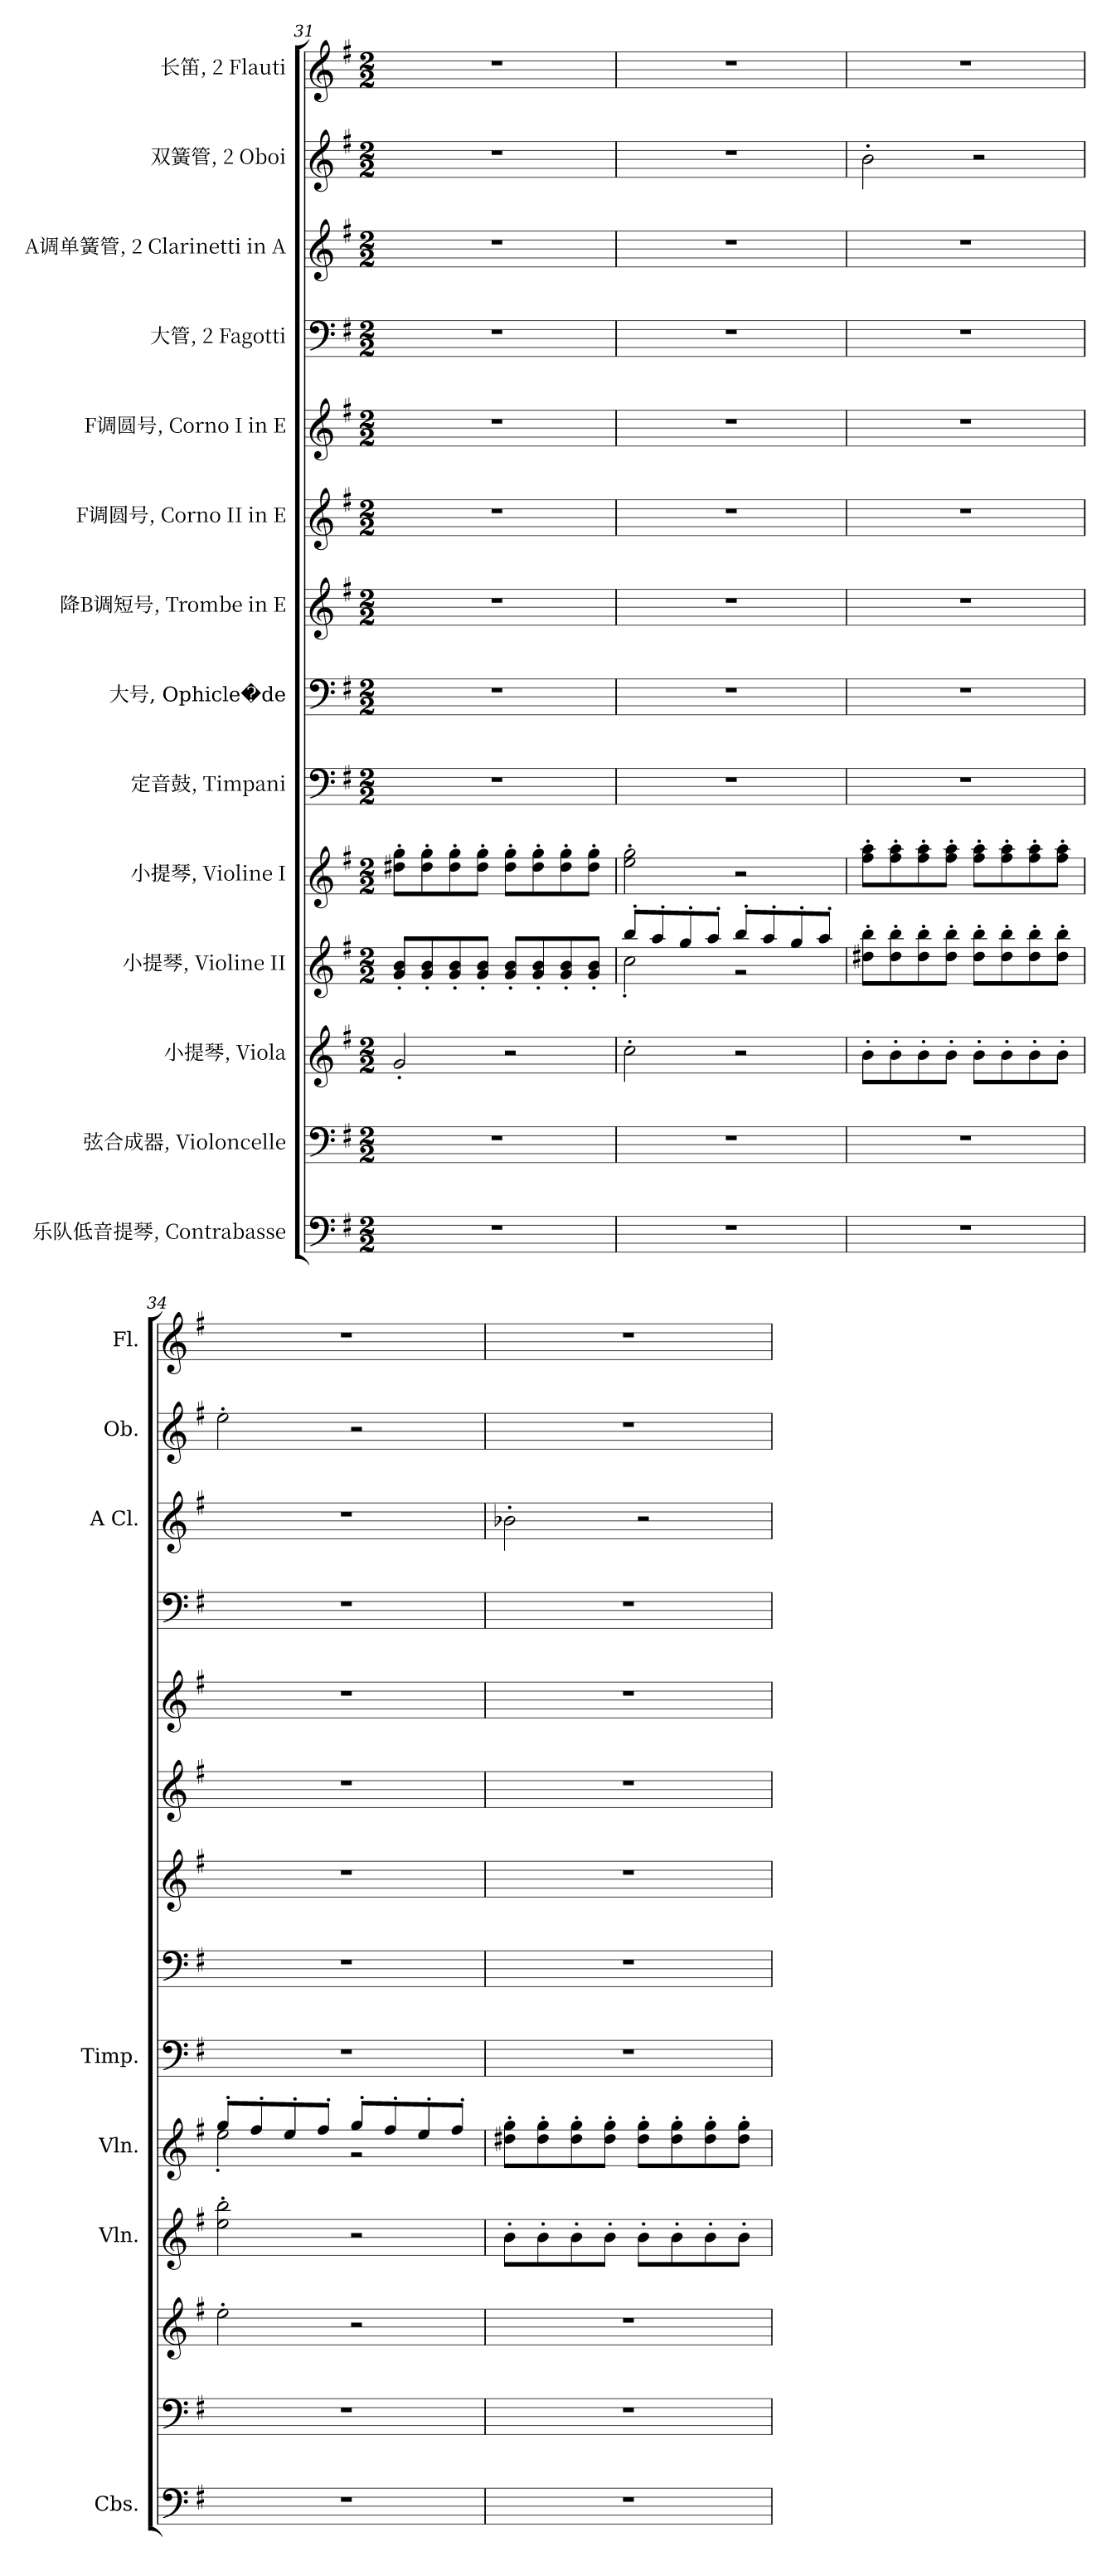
**kern	**kern	**kern	**kern	**kern	**kern	**kern	**kern	**kern	**kern	**kern	**kern	**kern	**kern
*part14	*part13	*part12	*part11	*part10	*part9	*part8	*part7	*part6	*part5	*part4	*part3	*part2	*part1
*staff14	*staff13	*staff12	*staff11	*staff10	*staff9	*staff8	*staff7	*staff6	*staff5	*staff4	*staff3	*staff2	*staff1
*I"乐队低音提琴, Contrabasse	*I"弦合成器, Violoncelle	*I"小提琴, Viola	*I"小提琴, Violine II	*I"小提琴, Violine I	*I"定音鼓, Timpani	*I"大号, Ophicle�de	*I"降B调短号, Trombe in E	*I"F调圆号, Corno II in E	*I"F调圆号, Corno I in E	*I"大管, 2 Fagotti	*I"A调单簧管, 2 Clarinetti in A	*I"双簧管, 2 Oboi	*I"长笛, 2 Flauti
*I'Cbs.	*	*	*I'Vln.	*I'Vln.	*I'Timp.	*	*	*	*	*	*I'A Cl.	*I'Ob.	*I'Fl.
*clefF4	*clefF4	*clefG2	*clefG2	*clefG2	*clefF4	*clefF4	*clefG2	*clefG2	*clefG2	*clefF4	*clefG2	*clefG2	*clefG2
*ITrd7c12	*	*	*	*	*	*	*ITrd1c2	*ITrd4c7	*ITrd4c7	*	*ITrd2c3	*	*
*k[f#]	*k[f#]	*k[f#]	*k[f#]	*k[f#]	*k[f#]	*k[f#]	*k[b-]	*k[]	*k[]	*k[f#]	*k[f#c#g#d#]	*k[f#]	*k[f#]
*M2/2	*M2/2	*M2/2	*M2/2	*M2/2	*M2/2	*M2/2	*M2/2	*M2/2	*M2/2	*M2/2	*M2/2	*M2/2	*M2/2
*MM258	*MM258	*MM258	*MM258	*MM258	*MM258	*MM258	*MM258	*MM258	*MM258	*MM258	*MM258	*MM258	*MM258
=31	=31	=31	=31	=31	=31	=31	=31	=31	=31	=31	=31	=31	=31
1r	1r	2g'/	8g/' 8b/'L	8dd#X\' 8gg\'L	1r	1r	1r	1r	1r	1r	1r	1r	1r
.	.	.	8g/' 8b/'	8dd#\' 8gg\'	.	.	.	.	.	.	.	.	.
.	.	.	8g/' 8b/'	8dd#\' 8gg\'	.	.	.	.	.	.	.	.	.
.	.	.	8g/' 8b/'J	8dd#\' 8gg\'J	.	.	.	.	.	.	.	.	.
.	.	2r	8g/' 8b/'L	8dd#\' 8gg\'L	.	.	.	.	.	.	.	.	.
.	.	.	8g/' 8b/'	8dd#\' 8gg\'	.	.	.	.	.	.	.	.	.
.	.	.	8g/' 8b/'	8dd#\' 8gg\'	.	.	.	.	.	.	.	.	.
.	.	.	8g/' 8b/'J	8dd#\' 8gg\'J	.	.	.	.	.	.	.	.	.
=32	=32	=32	=32	=32	=32	=32	=32	=32	=32	=32	=32	=32	=32
*	*	*	*	*	*	*	*	*	*	*	*	*	*MM258
*	*	*	*^	*	*	*	*	*	*	*	*	*	*
1r	1r	2cc'\	8bb'/L	2cc'\	2ee\' 2gg\'	1r	1r	1r	1r	1r	1r	1r	1r	1r
.	.	.	8aa'/	.	.	.	.	.	.	.	.	.	.	.
.	.	.	8gg'/	.	.	.	.	.	.	.	.	.	.	.
.	.	.	8aa'/J	.	.	.	.	.	.	.	.	.	.	.
.	.	2r	8bb'/L	2r	2r	.	.	.	.	.	.	.	.	.
.	.	.	8aa'/	.	.	.	.	.	.	.	.	.	.	.
.	.	.	8gg'/	.	.	.	.	.	.	.	.	.	.	.
.	.	.	8aa'/J	.	.	.	.	.	.	.	.	.	.	.
*	*	*	*v	*v	*	*	*	*	*	*	*	*	*	*
!!LO:PB:g=z
=33	=33	=33	=33	=33	=33	=33	=33	=33	=33	=33	=33	=33	=33
*	*	*	*	*	*	*	*	*	*	*	*	*	*MM258
1r	1r	8b'\L	8dd#X\' 8bb\'L	8ff#\' 8aa\'L	1r	1r	1r	1r	1r	1r	1r	2b'\	1r
.	.	8b'\	8dd#\' 8bb\'	8ff#\' 8aa\'	.	.	.	.	.	.	.	.	.
.	.	8b'\	8dd#\' 8bb\'	8ff#\' 8aa\'	.	.	.	.	.	.	.	.	.
.	.	8b'\J	8dd#\' 8bb\'J	8ff#\' 8aa\'J	.	.	.	.	.	.	.	.	.
.	.	8b'\L	8dd#\' 8bb\'L	8ff#\' 8aa\'L	.	.	.	.	.	.	.	2r	.
.	.	8b'\	8dd#\' 8bb\'	8ff#\' 8aa\'	.	.	.	.	.	.	.	.	.
.	.	8b'\	8dd#\' 8bb\'	8ff#\' 8aa\'	.	.	.	.	.	.	.	.	.
.	.	8b'\J	8dd#\' 8bb\'J	8ff#\' 8aa\'J	.	.	.	.	.	.	.	.	.
=34	=34	=34	=34	=34	=34	=34	=34	=34	=34	=34	=34	=34	=34
*	*	*	*	*	*	*	*	*	*	*	*	*	*MM258
*	*	*	*	*^	*	*	*	*	*	*	*	*	*
1r	1r	2ee'\	2ee\' 2bb\'	8gg'/L	2ee'\	1r	1r	1r	1r	1r	1r	1r	2ee'\	1r
.	.	.	.	8ff#'/	.	.	.	.	.	.	.	.	.	.
.	.	.	.	8ee'/	.	.	.	.	.	.	.	.	.	.
.	.	.	.	8ff#'/J	.	.	.	.	.	.	.	.	.	.
.	.	2r	2r	8gg'/L	2r	.	.	.	.	.	.	.	2r	.
.	.	.	.	8ff#'/	.	.	.	.	.	.	.	.	.	.
.	.	.	.	8ee'/	.	.	.	.	.	.	.	.	.	.
.	.	.	.	8ff#'/J	.	.	.	.	.	.	.	.	.	.
*	*	*	*	*v	*v	*	*	*	*	*	*	*	*	*
=35	=35	=35	=35	=35	=35	=35	=35	=35	=35	=35	=35	=35	=35
*	*	*	*	*	*	*	*	*	*	*	*	*	*MM258
1r	1r	1r	8b'\L	8dd#X\' 8gg\'L	1r	1r	1r	1r	1r	1r	2gn'\	1r	1r
.	.	.	8b'\	8dd#\' 8gg\'	.	.	.	.	.	.	.	.	.
.	.	.	8b'\	8dd#\' 8gg\'	.	.	.	.	.	.	.	.	.
.	.	.	8b'\J	8dd#\' 8gg\'J	.	.	.	.	.	.	.	.	.
.	.	.	8b'\L	8dd#\' 8gg\'L	.	.	.	.	.	.	2r	.	.
.	.	.	8b'\	8dd#\' 8gg\'	.	.	.	.	.	.	.	.	.
.	.	.	8b'\	8dd#\' 8gg\'	.	.	.	.	.	.	.	.	.
.	.	.	8b'\J	8dd#\' 8gg\'J	.	.	.	.	.	.	.	.	.
=	=	=	=	=	=	=	=	=	=	=	=	=	=
*-	*-	*-	*-	*-	*-	*-	*-	*-	*-	*-	*-	*-	*-
